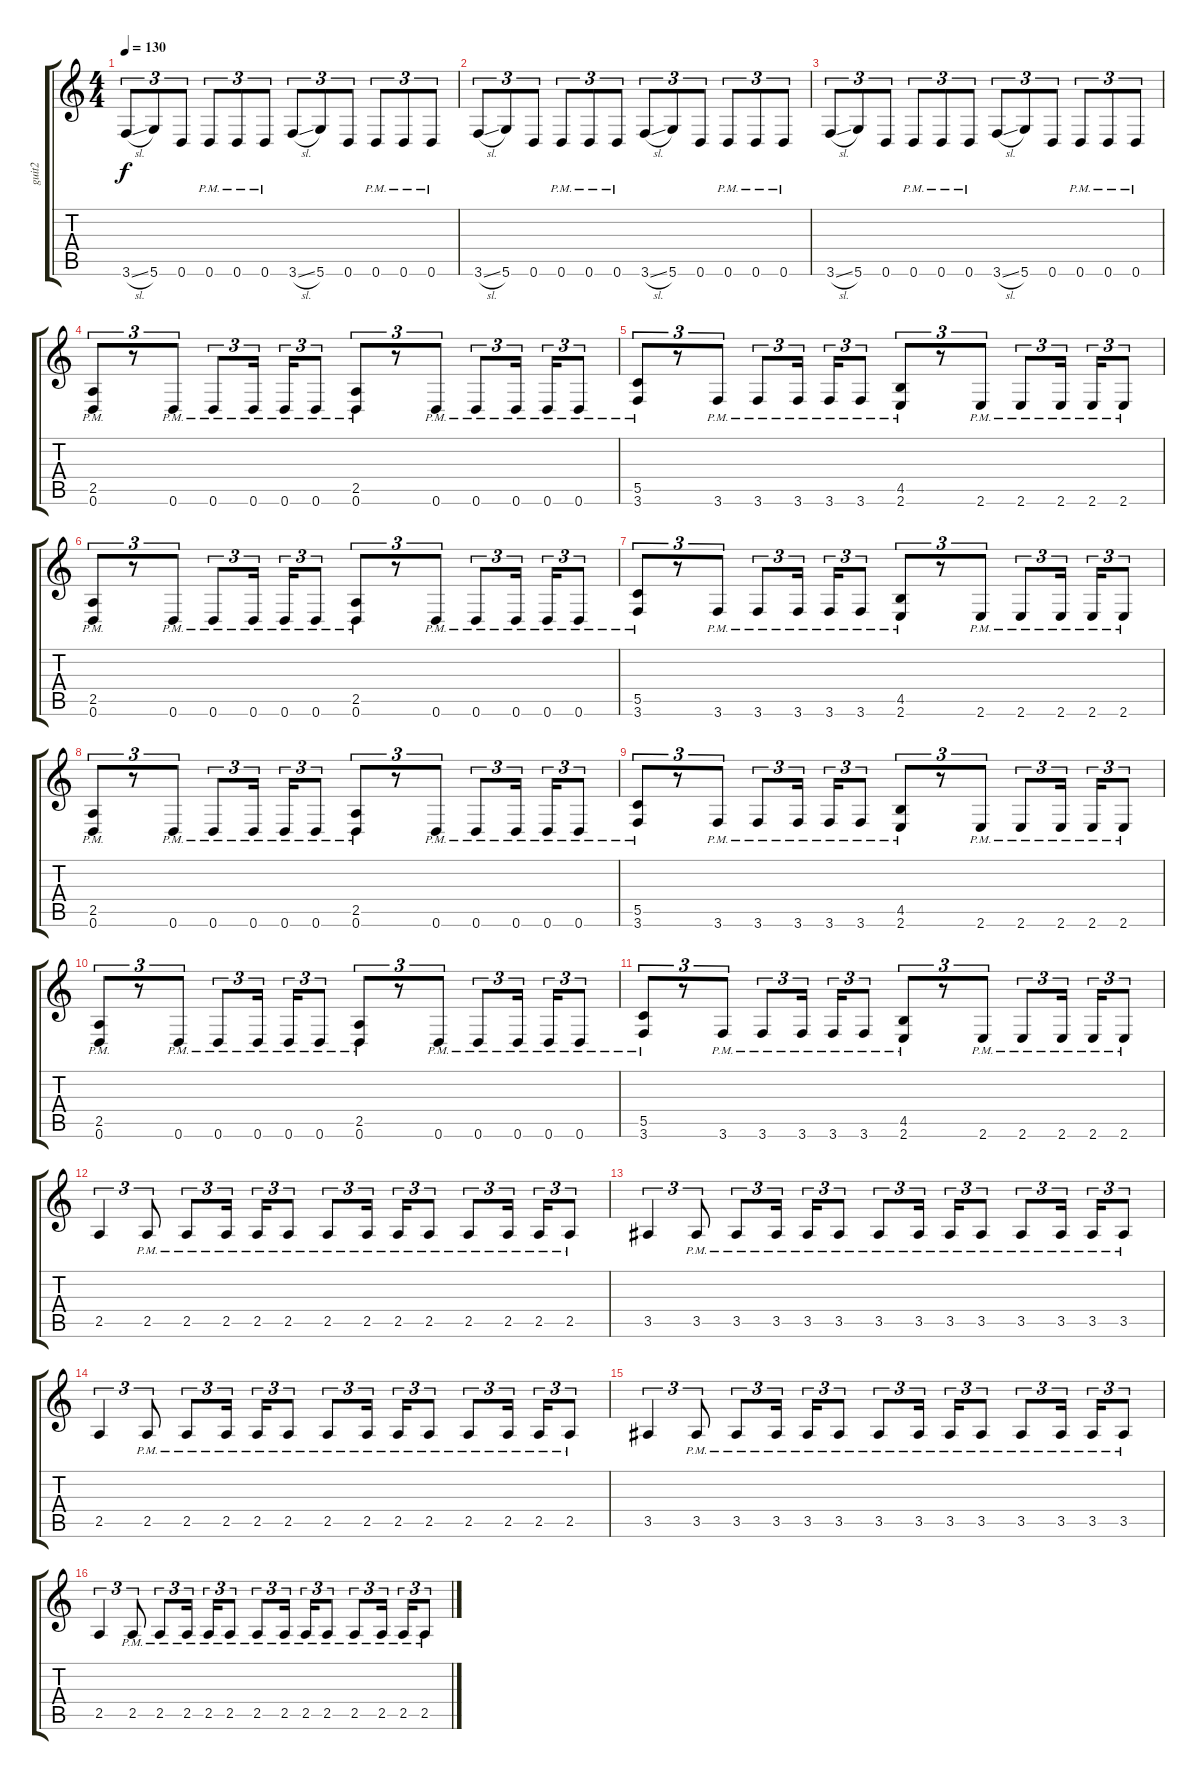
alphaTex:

\track ("guit2" "guit2") {instrument distortionguitar}
\staff {score tabs}
\tuning (D4 A3 F3 C3 G2 D2) {hide}
\ts (4 4)
\tempo 130
\clef g2
\ks c
3.6{sl}.8{tu (3 2) dy f} 5.6.8{tu (3 2)} 0.6.8{tu (3 2)} 0.6{pm}.8{tu (3 2)} 0.6{pm}.8{tu (3 2)} 0.6{pm}.8{tu (3 2)} 3.6{sl}.8{tu (3 2)} 5.6.8{tu (3 2)} 0.6.8{tu (3 2)} 0.6{pm}.8{tu (3 2)} 0.6{pm}.8{tu (3 2)} 0.6{pm}.8{tu (3 2)} |
3.6{sl}.8{tu (3 2)} 5.6.8{tu (3 2)} 0.6.8{tu (3 2)} 0.6{pm}.8{tu (3 2)} 0.6{pm}.8{tu (3 2)} 0.6{pm}.8{tu (3 2)} 3.6{sl}.8{tu (3 2)} 5.6.8{tu (3 2)} 0.6.8{tu (3 2)} 0.6{pm}.8{tu (3 2)} 0.6{pm}.8{tu (3 2)} 0.6{pm}.8{tu (3 2)} |
3.6{sl}.8{tu (3 2)} 5.6.8{tu (3 2)} 0.6.8{tu (3 2)} 0.6{pm}.8{tu (3 2)} 0.6{pm}.8{tu (3 2)} 0.6{pm}.8{tu (3 2)} 3.6{sl}.8{tu (3 2)} 5.6.8{tu (3 2)} 0.6.8{tu (3 2)} 0.6{pm}.8{tu (3 2)} 0.6{pm}.8{tu (3 2)} 0.6{pm}.8{tu (3 2)} |
(2.5{pm} 0.6{pm}).8{tu (3 2)} r.8{tu (3 2)} 0.6{pm}.8{tu (3 2)} 0.6{pm}.8{tu (3 2)} 0.6{pm}.16{tu (3 2) beam splitsecondary} 0.6{pm}.16{tu (3 2)} 0.6{pm}.8{tu (3 2)} (2.5{pm} 0.6{pm}).8{tu (3 2)} r.8{tu (3 2)} 0.6{pm}.8{tu (3 2)} 0.6{pm}.8{tu (3 2)} 0.6{pm}.16{tu (3 2) beam splitsecondary} 0.6{pm}.16{tu (3 2)} 0.6{pm}.8{tu (3 2)} |
(5.5{pm} 3.6{pm}).8{tu (3 2)} r.8{tu (3 2)} 3.6{pm}.8{tu (3 2)} 3.6{pm}.8{tu (3 2)} 3.6{pm}.16{tu (3 2) beam splitsecondary} 3.6{pm}.16{tu (3 2)} 3.6{pm}.8{tu (3 2)} (4.5{pm} 2.6{pm}).8{tu (3 2)} r.8{tu (3 2)} 2.6{pm}.8{tu (3 2)} 2.6{pm}.8{tu (3 2)} 2.6{pm}.16{tu (3 2) beam splitsecondary} 2.6{pm}.16{tu (3 2)} 2.6{pm}.8{tu (3 2)} |
(2.5{pm} 0.6{pm}).8{tu (3 2)} r.8{tu (3 2)} 0.6{pm}.8{tu (3 2)} 0.6{pm}.8{tu (3 2)} 0.6{pm}.16{tu (3 2) beam splitsecondary} 0.6{pm}.16{tu (3 2)} 0.6{pm}.8{tu (3 2)} (2.5{pm} 0.6{pm}).8{tu (3 2)} r.8{tu (3 2)} 0.6{pm}.8{tu (3 2)} 0.6{pm}.8{tu (3 2)} 0.6{pm}.16{tu (3 2) beam splitsecondary} 0.6{pm}.16{tu (3 2)} 0.6{pm}.8{tu (3 2)} |
(5.5{pm} 3.6{pm}).8{tu (3 2)} r.8{tu (3 2)} 3.6{pm}.8{tu (3 2)} 3.6{pm}.8{tu (3 2)} 3.6{pm}.16{tu (3 2) beam splitsecondary} 3.6{pm}.16{tu (3 2)} 3.6{pm}.8{tu (3 2)} (4.5{pm} 2.6{pm}).8{tu (3 2)} r.8{tu (3 2)} 2.6{pm}.8{tu (3 2)} 2.6{pm}.8{tu (3 2)} 2.6{pm}.16{tu (3 2) beam splitsecondary} 2.6{pm}.16{tu (3 2)} 2.6{pm}.8{tu (3 2)} |
(2.5{pm} 0.6{pm}).8{tu (3 2)} r.8{tu (3 2)} 0.6{pm}.8{tu (3 2)} 0.6{pm}.8{tu (3 2)} 0.6{pm}.16{tu (3 2) beam splitsecondary} 0.6{pm}.16{tu (3 2)} 0.6{pm}.8{tu (3 2)} (2.5{pm} 0.6{pm}).8{tu (3 2)} r.8{tu (3 2)} 0.6{pm}.8{tu (3 2)} 0.6{pm}.8{tu (3 2)} 0.6{pm}.16{tu (3 2) beam splitsecondary} 0.6{pm}.16{tu (3 2)} 0.6{pm}.8{tu (3 2)} |
(5.5{pm} 3.6{pm}).8{tu (3 2)} r.8{tu (3 2)} 3.6{pm}.8{tu (3 2)} 3.6{pm}.8{tu (3 2)} 3.6{pm}.16{tu (3 2) beam splitsecondary} 3.6{pm}.16{tu (3 2)} 3.6{pm}.8{tu (3 2)} (4.5{pm} 2.6{pm}).8{tu (3 2)} r.8{tu (3 2)} 2.6{pm}.8{tu (3 2)} 2.6{pm}.8{tu (3 2)} 2.6{pm}.16{tu (3 2) beam splitsecondary} 2.6{pm}.16{tu (3 2)} 2.6{pm}.8{tu (3 2)} |
(2.5{pm} 0.6{pm}).8{tu (3 2)} r.8{tu (3 2)} 0.6{pm}.8{tu (3 2)} 0.6{pm}.8{tu (3 2)} 0.6{pm}.16{tu (3 2) beam splitsecondary} 0.6{pm}.16{tu (3 2)} 0.6{pm}.8{tu (3 2)} (2.5{pm} 0.6{pm}).8{tu (3 2)} r.8{tu (3 2)} 0.6{pm}.8{tu (3 2)} 0.6{pm}.8{tu (3 2)} 0.6{pm}.16{tu (3 2) beam splitsecondary} 0.6{pm}.16{tu (3 2)} 0.6{pm}.8{tu (3 2)} |
(5.5{pm} 3.6{pm}).8{tu (3 2)} r.8{tu (3 2)} 3.6{pm}.8{tu (3 2)} 3.6{pm}.8{tu (3 2)} 3.6{pm}.16{tu (3 2) beam splitsecondary} 3.6{pm}.16{tu (3 2)} 3.6{pm}.8{tu (3 2)} (4.5{pm} 2.6{pm}).8{tu (3 2)} r.8{tu (3 2)} 2.6{pm}.8{tu (3 2)} 2.6{pm}.8{tu (3 2)} 2.6{pm}.16{tu (3 2) beam splitsecondary} 2.6{pm}.16{tu (3 2)} 2.6{pm}.8{tu (3 2)} |
2.5.4{tu (3 2)} 2.5{pm}.8{tu (3 2)} 2.5{pm}.8{tu (3 2)} 2.5{pm}.16{tu (3 2) beam splitsecondary} 2.5{pm}.16{tu (3 2)} 2.5{pm}.8{tu (3 2)} 2.5{pm}.8{tu (3 2)} 2.5{pm}.16{tu (3 2) beam splitsecondary} 2.5{pm}.16{tu (3 2)} 2.5{pm}.8{tu (3 2)} 2.5{pm}.8{tu (3 2)} 2.5{pm}.16{tu (3 2) beam splitsecondary} 2.5{pm}.16{tu (3 2)} 2.5{pm}.8{tu (3 2)} |
3.5.4{tu (3 2)} 3.5{pm}.8{tu (3 2)} 3.5{pm}.8{tu (3 2)} 3.5{pm}.16{tu (3 2) beam splitsecondary} 3.5{pm}.16{tu (3 2)} 3.5{pm}.8{tu (3 2)} 3.5{pm}.8{tu (3 2)} 3.5{pm}.16{tu (3 2) beam splitsecondary} 3.5{pm}.16{tu (3 2)} 3.5{pm}.8{tu (3 2)} 3.5{pm}.8{tu (3 2)} 3.5{pm}.16{tu (3 2) beam splitsecondary} 3.5{pm}.16{tu (3 2)} 3.5{pm}.8{tu (3 2)} |
2.5.4{tu (3 2)} 2.5{pm}.8{tu (3 2)} 2.5{pm}.8{tu (3 2)} 2.5{pm}.16{tu (3 2) beam splitsecondary} 2.5{pm}.16{tu (3 2)} 2.5{pm}.8{tu (3 2)} 2.5{pm}.8{tu (3 2)} 2.5{pm}.16{tu (3 2) beam splitsecondary} 2.5{pm}.16{tu (3 2)} 2.5{pm}.8{tu (3 2)} 2.5{pm}.8{tu (3 2)} 2.5{pm}.16{tu (3 2) beam splitsecondary} 2.5{pm}.16{tu (3 2)} 2.5{pm}.8{tu (3 2)} |
3.5.4{tu (3 2)} 3.5{pm}.8{tu (3 2)} 3.5{pm}.8{tu (3 2)} 3.5{pm}.16{tu (3 2) beam splitsecondary} 3.5{pm}.16{tu (3 2)} 3.5{pm}.8{tu (3 2)} 3.5{pm}.8{tu (3 2)} 3.5{pm}.16{tu (3 2) beam splitsecondary} 3.5{pm}.16{tu (3 2)} 3.5{pm}.8{tu (3 2)} 3.5{pm}.8{tu (3 2)} 3.5{pm}.16{tu (3 2) beam splitsecondary} 3.5{pm}.16{tu (3 2)} 3.5{pm}.8{tu (3 2)} |
2.5.4{tu (3 2)} 2.5{pm}.8{tu (3 2)} 2.5{pm}.8{tu (3 2)} 2.5{pm}.16{tu (3 2) beam splitsecondary} 2.5{pm}.16{tu (3 2)} 2.5{pm}.8{tu (3 2)} 2.5{pm}.8{tu (3 2)} 2.5{pm}.16{tu (3 2) beam splitsecondary} 2.5{pm}.16{tu (3 2)} 2.5{pm}.8{tu (3 2)} 2.5{pm}.8{tu (3 2)} 2.5{pm}.16{tu (3 2) beam splitsecondary} 2.5{pm}.16{tu (3 2)} 2.5{pm}.8{tu (3 2)}
